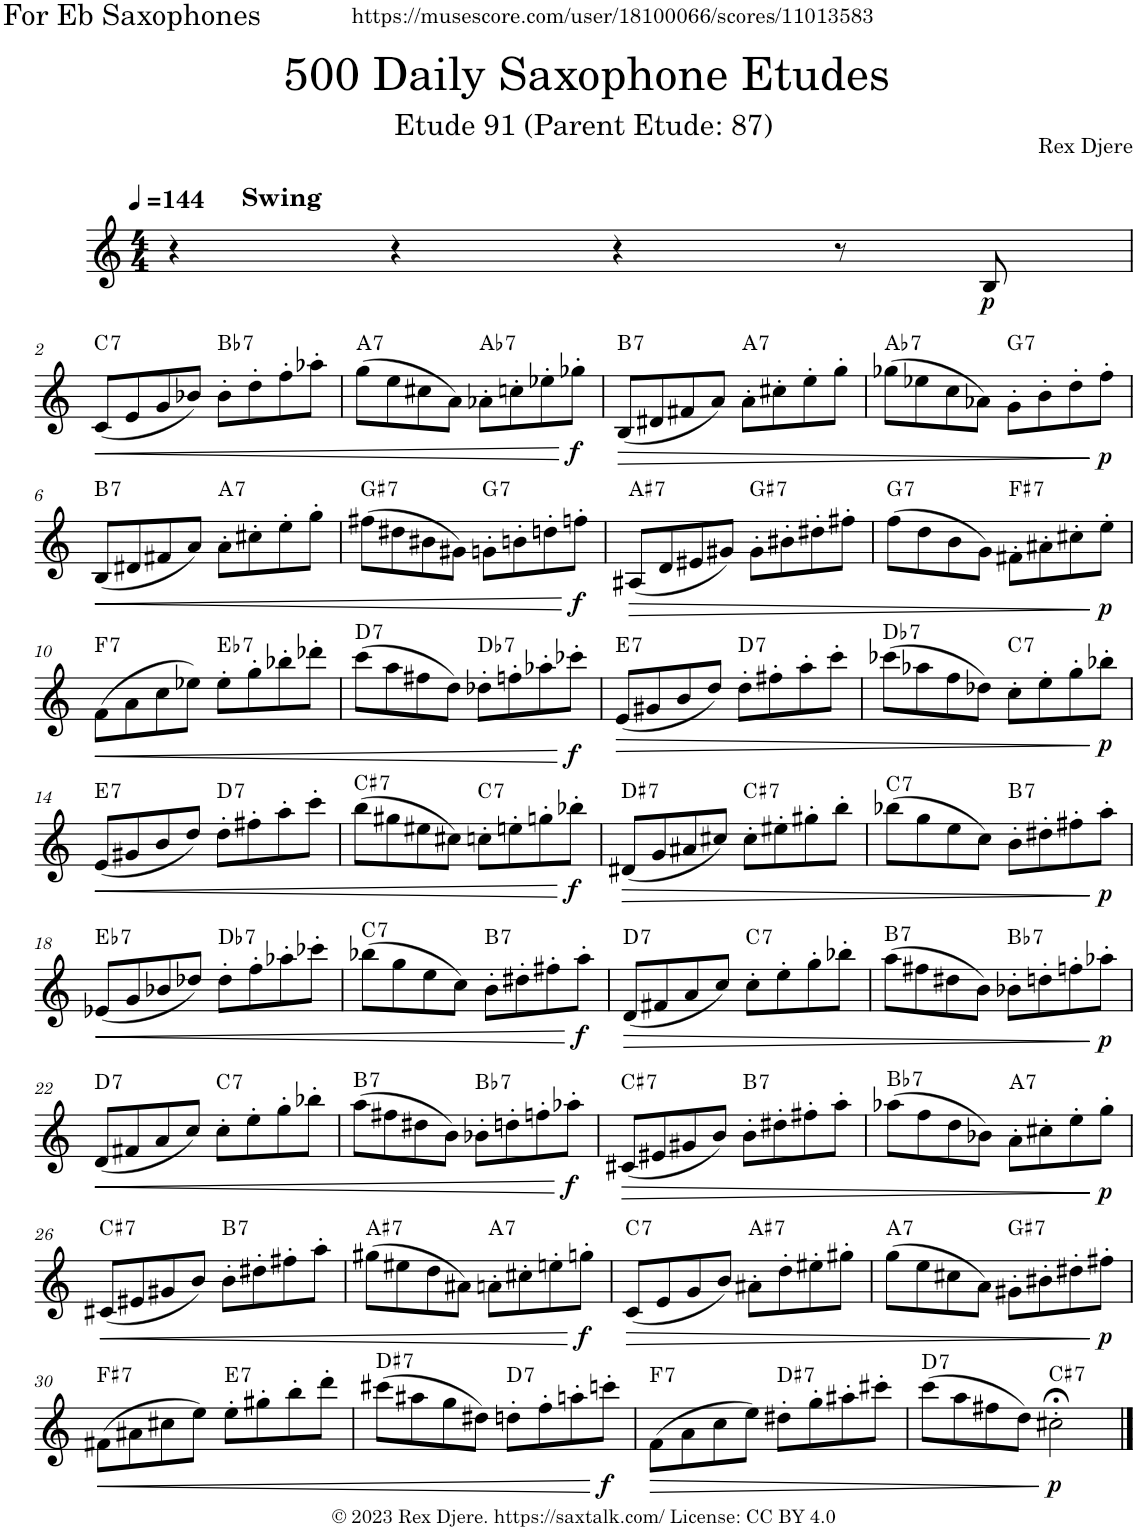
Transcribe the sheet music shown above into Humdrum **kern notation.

**kern	**dynam	**harte
*part1	*part1	*part1
*staff1	*staff1	*
*I"Alto Saxophone	*	*
*I'A. Sax.	*	*
*clefG2	*	*
*Trd5c9	*	*
*k[]	*	*
*M4/4	*	*
*MM144	*	*
=1	=1	=1
!LO:TX:a:B:t=Swing	!	!
4r	.	.
4r	.	.
4r	.	.
8r	.	.
!	!LO:DY:b	!
8B/	p	.
!!LO:LB:g=z
=2	=2	=2
!	!LO:HP:b	!LO:H:kt=7
(8c/L	<	C:7
8e/	.	.
8g/	.	.
8b-X/J)	.	.
!	!	!LO:H:kt=7
8b-'\L	.	Bb:7
8dd'\	.	.
8ff'\	.	.
8aa-X'\J	.	.
=3	=3	=3
!	!	!LO:H:kt=7
(8gg\L	.	A:7
8ee\	.	.
8cc#X\	.	.
8a\J)	.	.
!	!	!LO:H:kt=7
8a-X'\L	.	Ab:7
8ccn'\	.	.
8ee-X'\	.	.
!	!LO:DY:n=1:b	!
8gg-X'\J	[ f	.
=4	=4	=4
!	!LO:HP:b	!LO:H:kt=7
(8B/L	>	B:7
8d#X/	.	.
8f#X/	.	.
8a/J)	.	.
!	!	!LO:H:kt=7
8a'\L	.	A:7
8cc#X'\	.	.
8ee'\	.	.
8gg'\J	.	.
=5	=5	=5
!	!	!LO:H:kt=7
(8gg-X\L	.	Ab:7
8ee-X\	.	.
8cc\	.	.
8a-X\J)	.	.
!	!	!LO:H:kt=7
8g'\L	.	G:7
8b'\	.	.
8dd'\	.	.
!	!LO:DY:n=1:b	!
8ff'\J	] p	.
!!LO:LB:g=z
=6	=6	=6
!	!LO:HP:b	!LO:H:kt=7
(8B/L	<	B:7
8d#X/	.	.
8f#X/	.	.
8a/J)	.	.
!	!	!LO:H:kt=7
8a'\L	.	A:7
8cc#X'\	.	.
8ee'\	.	.
8gg'\J	.	.
=7	=7	=7
!	!	!LO:H:kt=7
(8ff#X\L	.	G#:7
8dd#X\	.	.
8b#X\	.	.
8g#X\J)	.	.
!	!	!LO:H:kt=7
8gn'\L	.	G:7
8bn'\	.	.
8ddn'\	.	.
!	!LO:DY:n=1:b	!
8ffn'\J	[ f	.
=8	=8	=8
!	!LO:HP:b	!LO:H:kt=7
(8A#X/L	>	A#:7
8d/	.	.
8e#X/	.	.
8g#X/J)	.	.
!	!	!LO:H:kt=7
8g#'\L	.	G#:7
8b#X'\	.	.
8dd#X'\	.	.
8ff#X'\J	.	.
=9	=9	=9
!	!	!LO:H:kt=7
(8ff\L	.	G:7
8dd\	.	.
8b\	.	.
8g\J)	.	.
!	!	!LO:H:kt=7
8f#X'\L	.	F#:7
8a#X'\	.	.
8cc#X'\	.	.
!	!LO:DY:n=1:b	!
8ee'\J	] p	.
!!LO:LB:g=z
=10	=10	=10
!	!LO:HP:b	!LO:H:kt=7
(8f\L	<	F:7
8a\	.	.
8cc\	.	.
8ee-X\J)	.	.
!	!	!LO:H:kt=7
8ee-'\L	.	Eb:7
8gg'\	.	.
8bb-X'\	.	.
8ddd-X'\J	.	.
=11	=11	=11
!	!	!LO:H:kt=7
(8ccc\L	.	D:7
8aa\	.	.
8ff#X\	.	.
8dd\J)	.	.
!	!	!LO:H:kt=7
8dd-X'\L	.	Db:7
8ffn'\	.	.
8aa-X'\	.	.
!	!LO:DY:n=1:b	!
8ccc-X'\J	[ f	.
=12	=12	=12
!	!LO:HP:b	!LO:H:kt=7
(8e/L	>	E:7
8g#X/	.	.
8b/	.	.
8dd/J)	.	.
!	!	!LO:H:kt=7
8dd'\L	.	D:7
8ff#X'\	.	.
8aa'\	.	.
8ccc'\J	.	.
=13	=13	=13
!	!	!LO:H:kt=7
(8ccc-X\L	.	Db:7
8aa-X\	.	.
8ff\	.	.
8dd-X\J)	.	.
!	!	!LO:H:kt=7
8cc'\L	.	C:7
8ee'\	.	.
8gg'\	.	.
!	!LO:DY:n=1:b	!
8bb-X'\J	] p	.
!!LO:LB:g=z
=14	=14	=14
!	!LO:HP:b	!LO:H:kt=7
(8e/L	<	E:7
8g#X/	.	.
8b/	.	.
8dd/J)	.	.
!	!	!LO:H:kt=7
8dd'\L	.	D:7
8ff#X'\	.	.
8aa'\	.	.
8ccc'\J	.	.
=15	=15	=15
!	!	!LO:H:kt=7
(8bb\L	.	C#:7
8gg#X\	.	.
8ee#X\	.	.
8cc#X\J)	.	.
!	!	!LO:H:kt=7
8ccn'\L	.	C:7
8een'\	.	.
8ggn'\	.	.
!	!LO:DY:n=1:b	!
8bb-X'\J	[ f	.
=16	=16	=16
!	!LO:HP:b	!LO:H:kt=7
(8d#X/L	>	D#:7
8g/	.	.
8a#X/	.	.
8cc#X/J)	.	.
!	!	!LO:H:kt=7
8cc#'\L	.	C#:7
8ee#X'\	.	.
8gg#X'\	.	.
8bb'\J	.	.
=17	=17	=17
!	!	!LO:H:kt=7
(8bb-X\L	.	C:7
8gg\	.	.
8ee\	.	.
8cc\J)	.	.
!	!	!LO:H:kt=7
8b'\L	.	B:7
8dd#X'\	.	.
8ff#X'\	.	.
!	!LO:DY:n=1:b	!
8aa'\J	] p	.
!!LO:LB:g=z
=18	=18	=18
!	!LO:HP:b	!LO:H:kt=7
(8e-X/L	<	Eb:7
8g/	.	.
8b-X/	.	.
8dd-X/J)	.	.
!	!	!LO:H:kt=7
8dd-'\L	.	Db:7
8ff'\	.	.
8aa-X'\	.	.
8ccc-X'\J	.	.
=19	=19	=19
!	!	!LO:H:kt=7
(8bb-X\L	.	C:7
8gg\	.	.
8ee\	.	.
8cc\J)	.	.
!	!	!LO:H:kt=7
8b'\L	.	B:7
8dd#X'\	.	.
8ff#X'\	.	.
!	!LO:DY:n=1:b	!
8aa'\J	[ f	.
=20	=20	=20
!	!LO:HP:b	!LO:H:kt=7
(8d/L	>	D:7
8f#X/	.	.
8a/	.	.
8cc/J)	.	.
!	!	!LO:H:kt=7
8cc'\L	.	C:7
8ee'\	.	.
8gg'\	.	.
8bb-X'\J	.	.
=21	=21	=21
!	!	!LO:H:kt=7
(8aa\L	.	B:7
8ff#X\	.	.
8dd#X\	.	.
8b\J)	.	.
!	!	!LO:H:kt=7
8b-X'\L	.	Bb:7
8ddn'\	.	.
8ffn'\	.	.
!	!LO:DY:n=1:b	!
8aa-X'\J	] p	.
!!LO:LB:g=z
=22	=22	=22
!	!LO:HP:b	!LO:H:kt=7
(8d/L	<	D:7
8f#X/	.	.
8a/	.	.
8cc/J)	.	.
!	!	!LO:H:kt=7
8cc'\L	.	C:7
8ee'\	.	.
8gg'\	.	.
8bb-X'\J	.	.
=23	=23	=23
!	!	!LO:H:kt=7
(8aa\L	.	B:7
8ff#X\	.	.
8dd#X\	.	.
8b\J)	.	.
!	!	!LO:H:kt=7
8b-X'\L	.	Bb:7
8ddn'\	.	.
8ffn'\	.	.
!	!LO:DY:n=1:b	!
8aa-X'\J	[ f	.
=24	=24	=24
!	!LO:HP:b	!LO:H:kt=7
(8c#X/L	>	C#:7
8e#X/	.	.
8g#X/	.	.
8b/J)	.	.
!	!	!LO:H:kt=7
8b'\L	.	B:7
8dd#X'\	.	.
8ff#X'\	.	.
8aa'\J	.	.
=25	=25	=25
!	!	!LO:H:kt=7
(8aa-X\L	.	Bb:7
8ff\	.	.
8dd\	.	.
8b-X\J)	.	.
!	!	!LO:H:kt=7
8a'\L	.	A:7
8cc#X'\	.	.
8ee'\	.	.
!	!LO:DY:n=1:b	!
8gg'\J	] p	.
!!LO:LB:g=z
=26	=26	=26
!	!LO:HP:b	!LO:H:kt=7
(8c#X/L	<	C#:7
8e#X/	.	.
8g#X/	.	.
8b/J)	.	.
!	!	!LO:H:kt=7
8b'\L	.	B:7
8dd#X'\	.	.
8ff#X'\	.	.
8aa'\J	.	.
=27	=27	=27
!	!	!LO:H:kt=7
(8gg#X\L	.	A#:7
8ee#X\	.	.
8dd\	.	.
8a#X\J)	.	.
!	!	!LO:H:kt=7
8an'\L	.	A:7
8cc#X'\	.	.
8een'\	.	.
!	!LO:DY:n=1:b	!
8ggn'\J	[ f	.
=28	=28	=28
!	!LO:HP:b	!LO:H:kt=7
(8c/L	>	C:7
8e/	.	.
8g/	.	.
8b/J)	.	.
!	!	!LO:H:kt=7
8a#X'\L	.	A#:7
8dd'\	.	.
8ee#X'\	.	.
8gg#X'\J	.	.
=29	=29	=29
!	!	!LO:H:kt=7
(8gg\L	.	A:7
8ee\	.	.
8cc#X\	.	.
8a\J)	.	.
!	!	!LO:H:kt=7
8g#X'\L	.	G#:7
8b#X'\	.	.
8dd#X'\	.	.
!	!LO:DY:n=1:b	!
8ff#X'\J	] p	.
!!LO:LB:g=z
=30	=30	=30
!	!LO:HP:b	!LO:H:kt=7
(8f#X\L	<	F#:7
8a#X\	.	.
8cc#X\	.	.
8ee\J)	.	.
!	!	!LO:H:kt=7
8ee'\L	.	E:7
8gg#X'\	.	.
8bb'\	.	.
8ddd'\J	.	.
=31	=31	=31
!	!	!LO:H:kt=7
(8ccc#X\L	.	D#:7
8aa#X\	.	.
8gg\	.	.
8dd#X\J)	.	.
!	!	!LO:H:kt=7
8ddn'\L	.	D:7
8ff'\	.	.
8aan'\	.	.
!	!LO:DY:n=1:b	!
8cccn'\J	[ f	.
=32	=32	=32
!	!LO:HP:b	!LO:H:kt=7
(8f\L	>	F:7
8a\	.	.
8cc\	.	.
8ee\J)	.	.
!	!	!LO:H:kt=7
8dd#X'\L	.	D#:7
8gg'\	.	.
8aa#X'\	.	.
8ccc#X'\J	.	.
=33	=33	=33
!	!	!LO:H:kt=7
(8ccc\L	.	D:7
8aa\	.	.
8ff#X\	.	.
8dd\J)	.	.
!	!LO:DY:n=1:b	!LO:H:kt=7
2cc#X;<'\	] p	C#:7
==	==	==
*-	*-	*-
